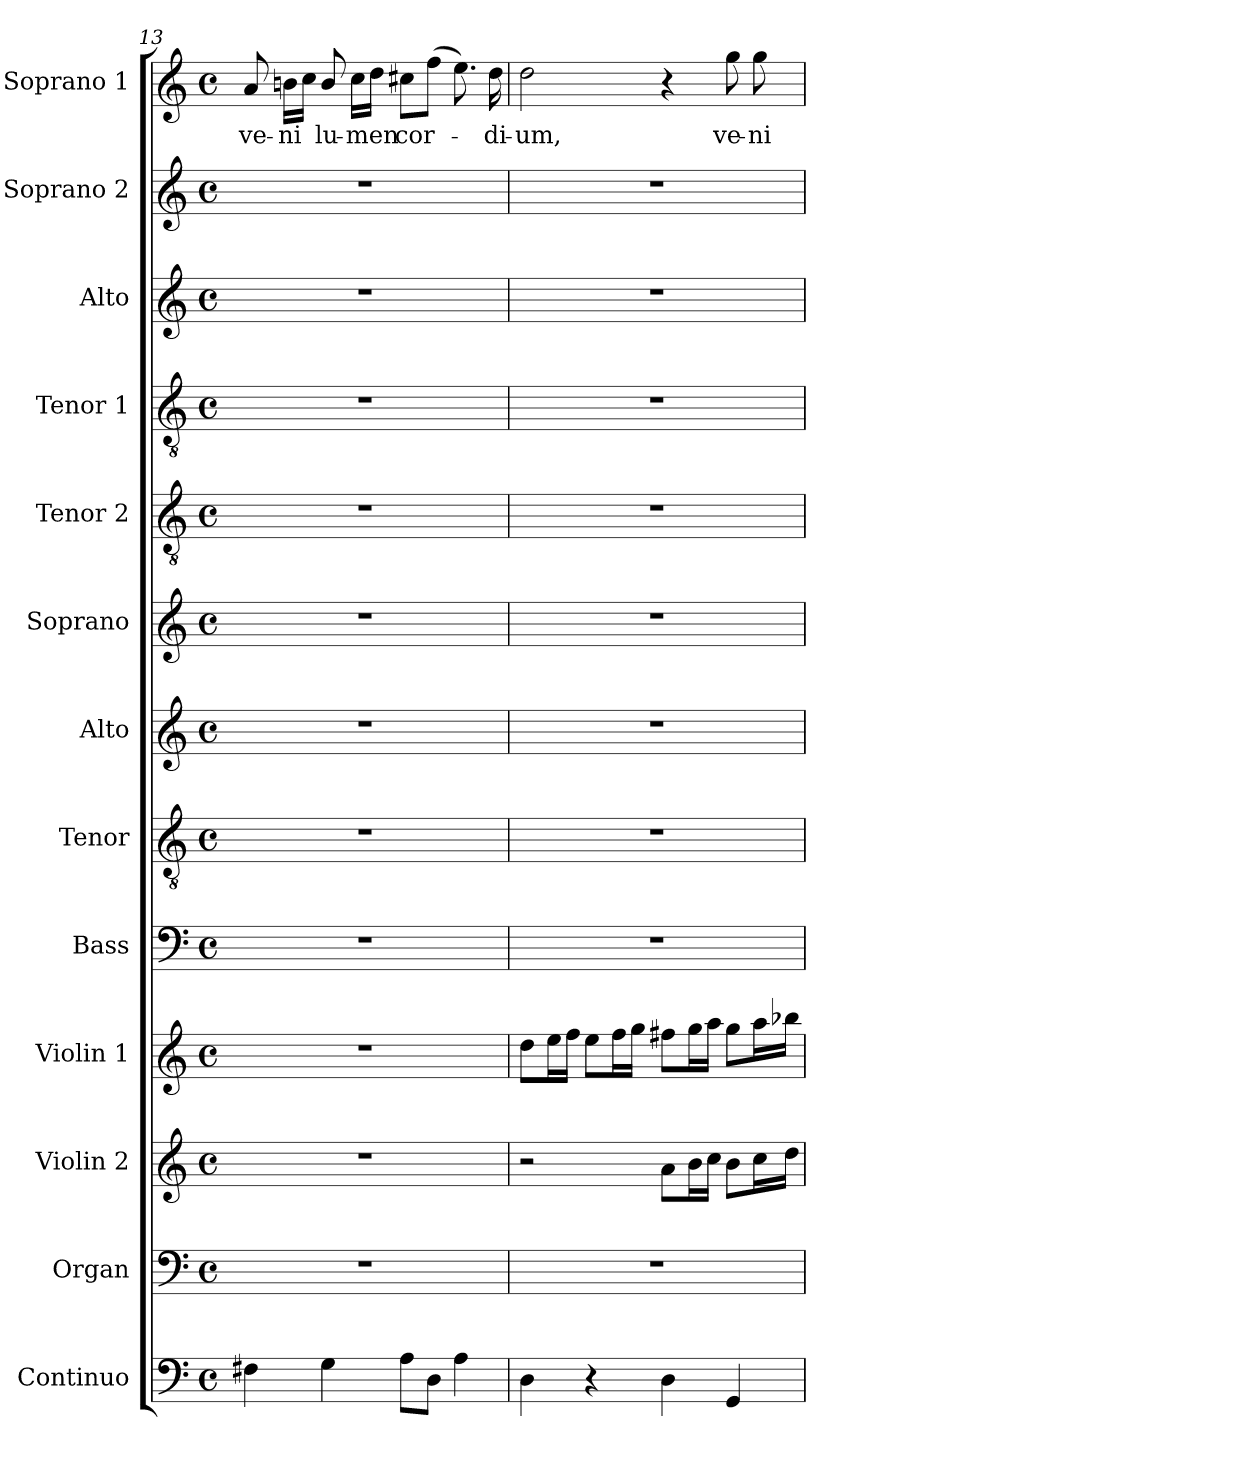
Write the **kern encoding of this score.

**kern	**kern	**kern	**kern	**kern	**kern	**kern	**kern	**kern	**kern	**kern	**kern	**kern	**text
*part13	*part12	*part11	*part10	*part9	*part8	*part7	*part6	*part5	*part4	*part3	*part2	*part1	*part1
*staff13	*staff12	*staff11	*staff10	*staff9	*staff8	*staff7	*staff6	*staff5	*staff4	*staff3	*staff2	*staff1	*staff1
*I"Continuo	*I"Organ	*I"Violin 2	*I"Violin 1	*I"Bass	*I"Tenor	*I"Alto	*I"Soprano	*I"Tenor 2	*I"Tenor 1	*I"Alto	*I"Soprano 2	*I"Soprano 1	*
*I'Cont.	*I'Org.	*I'Vln. 2	*I'Vln. 1	*I'B.	*I'T.	*I'A.	*I'S.	*I'T2.	*I'T1.	*I'A.	*I'S2.	*I'S1.	*
!!LO:LB:g=z
*clefF4	*clefF4	*clefG2	*clefG2	*clefF4	*clefGv2	*clefG2	*clefG2	*clefGv2	*clefGv2	*clefG2	*clefG2	*clefG2	*
*	*	*	*	*	*ITrd7c12	*	*	*ITrd7c12	*ITrd7c12	*	*	*	*
*k[]	*k[]	*k[]	*k[]	*k[]	*k[]	*k[]	*k[]	*k[]	*k[]	*k[]	*k[]	*k[]	*
*C:	*C:	*C:	*C:	*C:	*C:	*C:	*C:	*C:	*C:	*C:	*C:	*C:	*
*M4/4	*M4/4	*M4/4	*M4/4	*M4/4	*M4/4	*M4/4	*M4/4	*M4/4	*M4/4	*M4/4	*M4/4	*M4/4	*
*met(c)	*met(c)	*met(c)	*met(c)	*met(c)	*met(c)	*met(c)	*met(c)	*met(c)	*met(c)	*met(c)	*met(c)	*met(c)	*
=13	=13	=13	=13	=13	=13	=13	=13	=13	=13	=13	=13	=13	=13
!	!	!	!	!	!	!	!	!	!	!	!	!	!LO:LY:b:color=#000000
4F#Xi\	1r	1r	1r	1r	1r	1r	1r	1r	1r	1r	1r	8ai/	ve-
!	!	!	!	!	!	!	!	!	!	!	!	!	!LO:LY:b:color=#000000
.	.	.	.	.	.	.	.	.	.	.	.	16bni\LL	-ni
.	.	.	.	.	.	.	.	.	.	.	.	16cci\JJ	.
!	!	!	!	!	!	!	!	!	!	!	!	!	!LO:LY:b:color=#000000
4Gi\	.	.	.	.	.	.	.	.	.	.	.	8bi/	lu-
!	!	!	!	!	!	!	!	!	!	!	!	!	!LO:LY:b:color=#000000
.	.	.	.	.	.	.	.	.	.	.	.	16cci\LL	-men
.	.	.	.	.	.	.	.	.	.	.	.	16ddi\JJ	.
!	!	!	!	!	!	!	!	!	!	!	!	!	!LO:LY:b:color=#000000
8Ai\L	.	.	.	.	.	.	.	.	.	.	.	8cc#Xi\L	cor-
8Di\J	.	.	.	.	.	.	.	.	.	.	.	(8ffi\J	.
4Ai\	.	.	.	.	.	.	.	.	.	.	.	8.eei\)	.
!	!	!	!	!	!	!	!	!	!	!	!	!	!LO:LY:b:color=#000000
.	.	.	.	.	.	.	.	.	.	.	.	16ddi\	-di-
=14	=14	=14	=14	=14	=14	=14	=14	=14	=14	=14	=14	=14	=14
!	!	!	!	!	!	!	!	!	!	!	!	!	!LO:LY:b:color=#000000
4Di\	1r	2r	8ddi\L	1r	1r	1r	1r	1r	1r	1r	1r	2ddi\	-um,
.	.	.	16eei\L	.	.	.	.	.	.	.	.	.	.
.	.	.	16ffi\JJ	.	.	.	.	.	.	.	.	.	.
4r	.	.	8eei\L	.	.	.	.	.	.	.	.	.	.
.	.	.	16ffi\L	.	.	.	.	.	.	.	.	.	.
.	.	.	16ggi\JJ	.	.	.	.	.	.	.	.	.	.
4Di\	.	8ai\L	8ff#Xi\L	.	.	.	.	.	.	.	.	4r	.
.	.	16bi\L	16ggi\L	.	.	.	.	.	.	.	.	.	.
.	.	16cci\JJ	16aai\JJ	.	.	.	.	.	.	.	.	.	.
!	!	!	!	!	!	!	!	!	!	!	!	!	!LO:LY:b:color=#000000
4GGi/	.	8bi\L	8ggi\L	.	.	.	.	.	.	.	.	8ggi\	ve-
!	!	!	!	!	!	!	!	!	!	!	!	!	!LO:LY:b:color=#000000
.	.	16cci\L	16aai\L	.	.	.	.	.	.	.	.	8ggi\	-ni
.	.	16ddi\JJ	16bb-Xi\JJ	.	.	.	.	.	.	.	.	.	.
=	=	=	=	=	=	=	=	=	=	=	=	=	=
*-	*-	*-	*-	*-	*-	*-	*-	*-	*-	*-	*-	*-	*-
